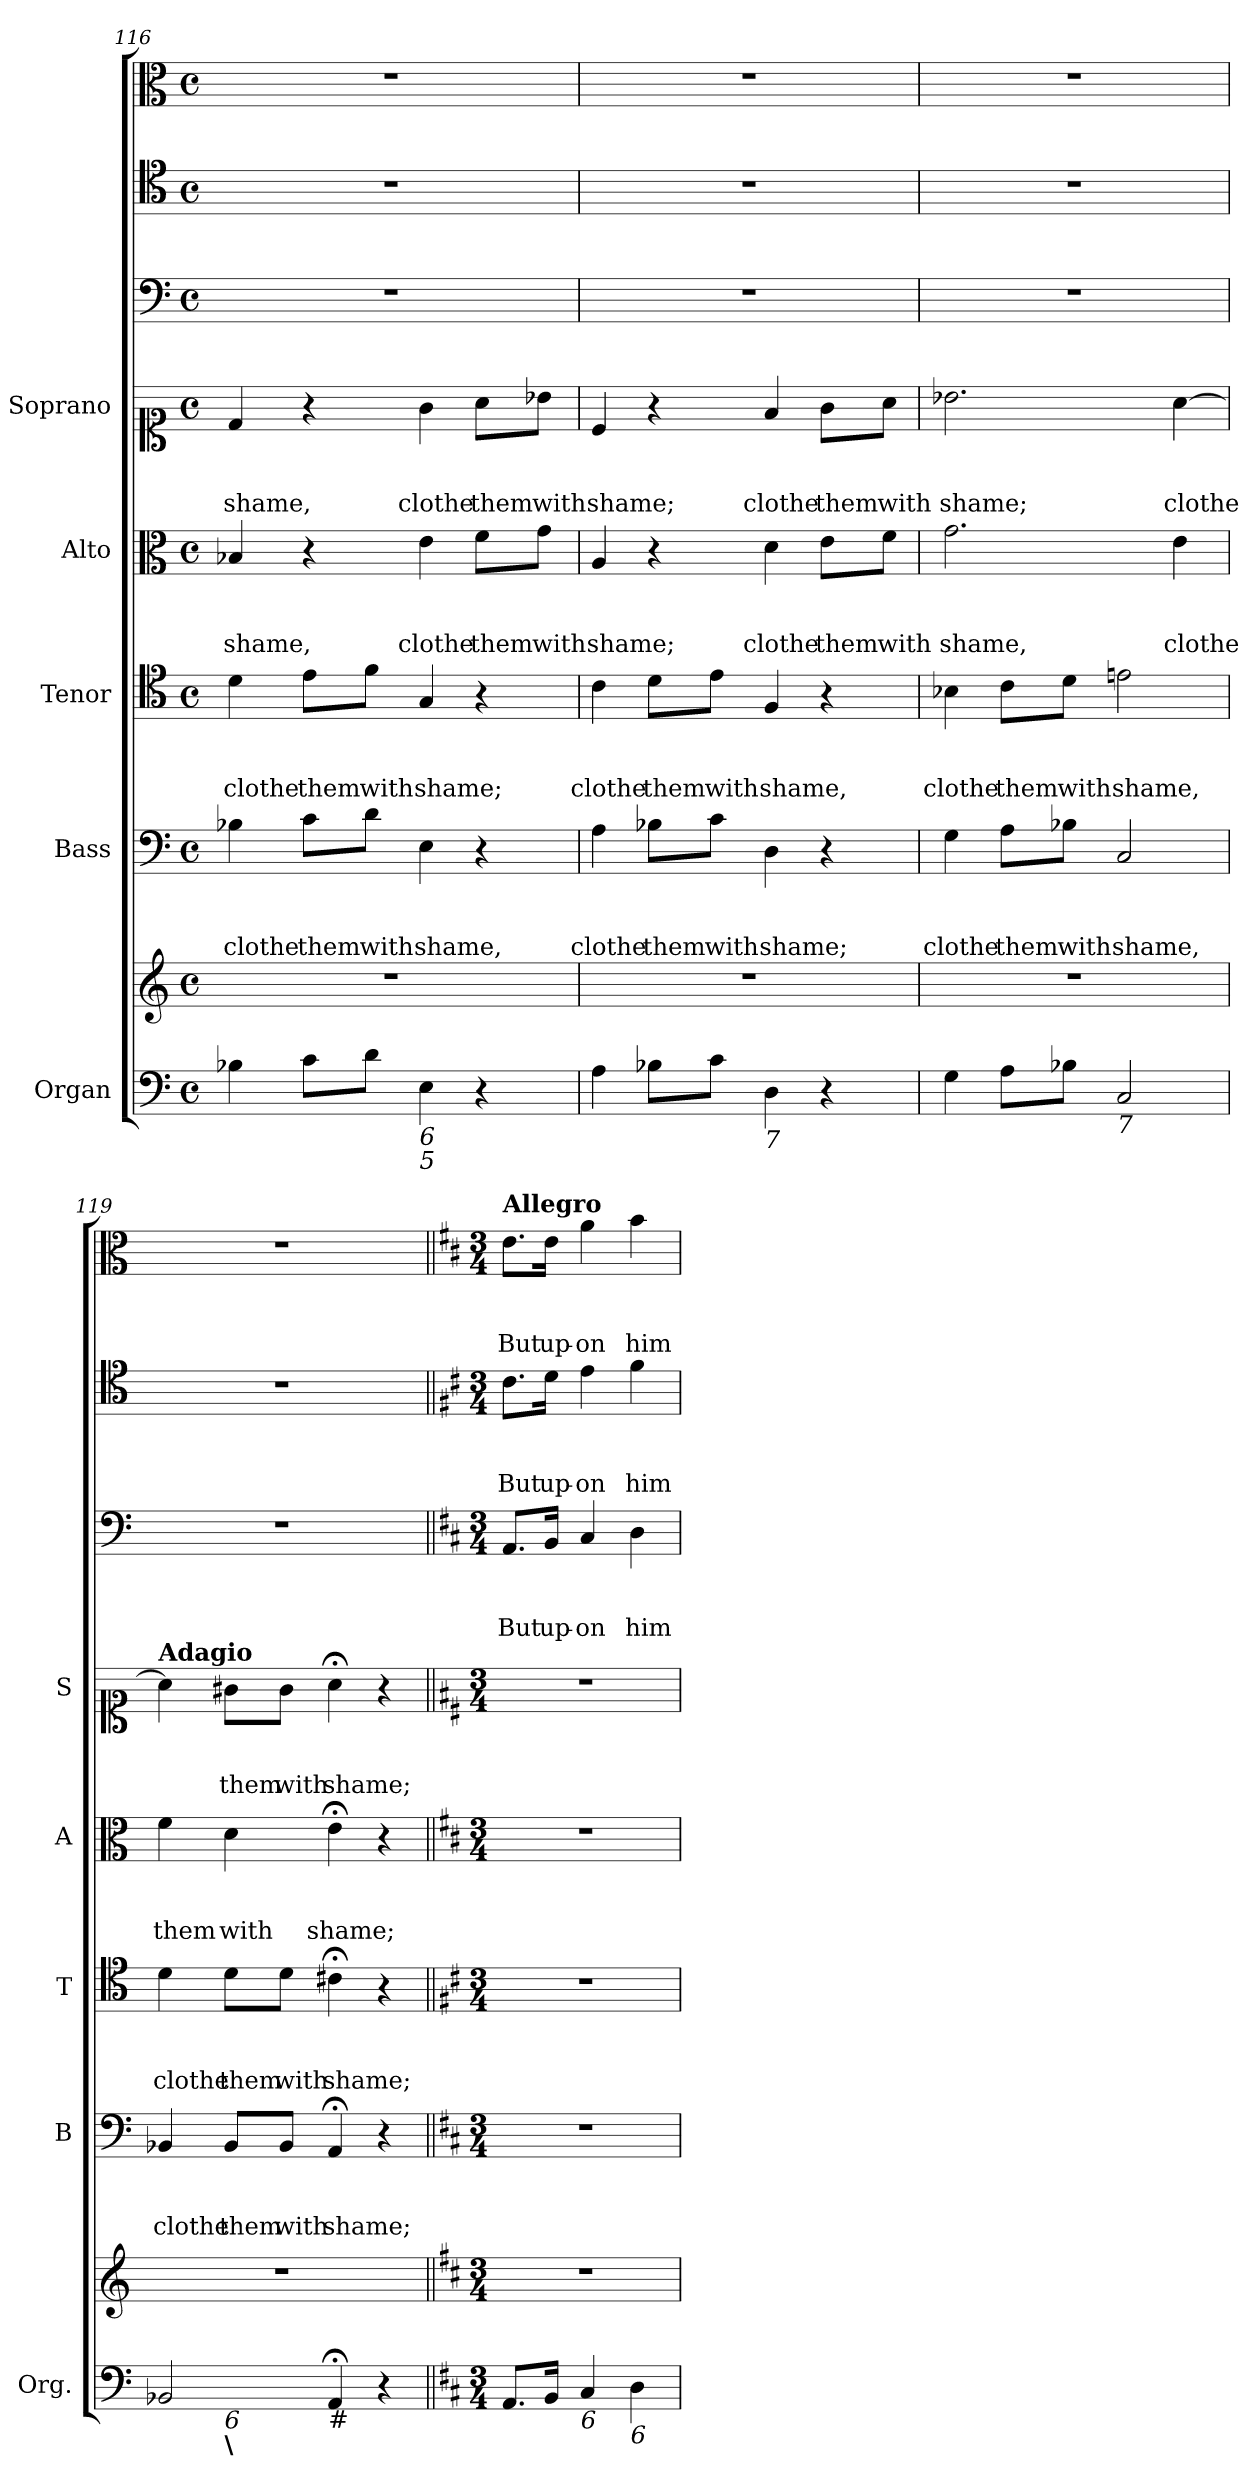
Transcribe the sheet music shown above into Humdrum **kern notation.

**kern	**kern	**kern	**text	**text	**text	**kern	**text	**text	**text	**kern	**text	**text	**text	**kern	**text	**text	**text	**kern	**text	**text	**text	**kern	**text	**text	**text	**kern	**text	**text	**text
*part8	*part8	*part7	*part7	*part7	*part7	*part6	*part6	*part6	*part6	*part5	*part5	*part5	*part5	*part4	*part4	*part4	*part4	*part3	*part3	*part3	*part3	*part2	*part2	*part2	*part2	*part1	*part1	*part1	*part1
*staff9	*staff8	*staff7	*staff7	*staff7	*staff7	*staff6	*staff6	*staff6	*staff6	*staff5	*staff5	*staff5	*staff5	*staff4	*staff4	*staff4	*staff4	*staff3	*staff3	*staff3	*staff3	*staff2	*staff2	*staff2	*staff2	*staff1	*staff1	*staff1	*staff1
*I"Organ	*	*I"Bass	*	*	*	*I"Tenor	*	*	*	*I"Alto	*	*	*	*I"Soprano	*	*	*	*	*	*	*	*	*	*	*	*	*	*	*
*I'Org.	*	*I'B	*	*	*	*I'T	*	*	*	*I'A	*	*	*	*I'S	*	*	*	*	*	*	*	*	*	*	*	*	*	*	*
*clefF4	*clefG2	*clefF4	*	*	*	*clefC4	*	*	*	*clefC3	*	*	*	*clefC1	*	*	*	*clefF4	*	*	*	*clefC4	*	*	*	*clefC3	*	*	*
*k[]	*k[]	*k[]	*	*	*	*k[]	*	*	*	*k[]	*	*	*	*k[]	*	*	*	*k[]	*	*	*	*k[]	*	*	*	*k[]	*	*	*
*C:	*C:	*C:	*	*	*	*C:	*	*	*	*C:	*	*	*	*C:	*	*	*	*C:	*	*	*	*C:	*	*	*	*C:	*	*	*
*M4/4	*M4/4	*M4/4	*	*	*	*M4/4	*	*	*	*M4/4	*	*	*	*M4/4	*	*	*	*M4/4	*	*	*	*M4/4	*	*	*	*M4/4	*	*	*
*met(c)	*met(c)	*met(c)	*	*	*	*met(c)	*	*	*	*met(c)	*	*	*	*met(c)	*	*	*	*met(c)	*	*	*	*met(c)	*	*	*	*met(c)	*	*	*
=116	=116	=116	=116	=116	=116	=116	=116	=116	=116	=116	=116	=116	=116	=116	=116	=116	=116	=116	=116	=116	=116	=116	=116	=116	=116	=116	=116	=116	=116
!	!	!	!	!	!LO:LY:b	!	!	!	!LO:LY:b	!	!	!	!LO:LY:b	!	!	!	!LO:LY:b	!	!	!	!	!	!	!	!	!	!	!	!
4B-X\	1r	4B-X\	.	.	clothe	4d\	.	.	clothe	4B-X/	.	.	shame,	4d/	.	.	shame,	1r	.	.	.	1r	.	.	.	1r	.	.	.
!	!	!	!	!	!LO:LY:b	!	!	!	!LO:LY:b	!	!	!	!	!	!	!	!	!	!	!	!	!	!	!	!	!	!	!	!
8c\L	.	8c\L	.	.	them	8e\L	.	.	them	4r	.	.	.	4r	.	.	.	.	.	.	.	.	.	.	.	.	.	.	.
!	!	!	!	!	!LO:LY:b	!	!	!	!LO:LY:b	!	!	!	!	!	!	!	!	!	!	!	!	!	!	!	!	!	!	!	!
8d\J	.	8d\J	.	.	with	8f\J	.	.	with	.	.	.	.	.	.	.	.	.	.	.	.	.	.	.	.	.	.	.	.
!LO:TX:b:i:t=6	!	!	!	!	!	!	!	!	!	!	!	!	!	!	!	!	!	!	!	!	!	!	!	!	!	!	!	!	!
!LO:TX:b:i:t=5	!	!	!	!	!	!	!	!	!	!	!	!	!	!	!	!	!	!	!	!	!	!	!	!	!	!	!	!	!
!	!	!	!	!	!LO:LY:b	!	!	!	!LO:LY:b	!	!	!	!LO:LY:b	!	!	!	!LO:LY:b	!	!	!	!	!	!	!	!	!	!	!	!
4E\	.	4E\	.	.	shame,	4G/	.	.	shame;	4e\	.	.	clothe	4g\	.	.	clothe	.	.	.	.	.	.	.	.	.	.	.	.
!	!	!	!	!	!	!	!	!	!	!	!	!	!LO:LY:b	!	!	!	!LO:LY:b	!	!	!	!	!	!	!	!	!	!	!	!
4r	.	4r	.	.	.	4r	.	.	.	8f\L	.	.	them	8a\L	.	.	them	.	.	.	.	.	.	.	.	.	.	.	.
!	!	!	!	!	!	!	!	!	!	!	!	!	!LO:LY:b	!	!	!	!LO:LY:b	!	!	!	!	!	!	!	!	!	!	!	!
.	.	.	.	.	.	.	.	.	.	8g\J	.	.	with	8b-X\J	.	.	with	.	.	.	.	.	.	.	.	.	.	.	.
!!LO:LB:g=z
=117	=117	=117	=117	=117	=117	=117	=117	=117	=117	=117	=117	=117	=117	=117	=117	=117	=117	=117	=117	=117	=117	=117	=117	=117	=117	=117	=117	=117	=117
!	!	!	!	!	!LO:LY:b	!	!	!	!LO:LY:b	!	!	!	!LO:LY:b	!	!	!	!LO:LY:b	!	!	!	!	!	!	!	!	!	!	!	!
4A\	1r	4A\	.	.	clothe	4c\	.	.	clothe	4A/	.	.	shame;	4c/	.	.	shame;	1r	.	.	.	1r	.	.	.	1r	.	.	.
!	!	!	!	!	!LO:LY:b	!	!	!	!LO:LY:b	!	!	!	!	!	!	!	!	!	!	!	!	!	!	!	!	!	!	!	!
8B-X\L	.	8B-X\L	.	.	them	8d\L	.	.	them	4r	.	.	.	4r	.	.	.	.	.	.	.	.	.	.	.	.	.	.	.
!	!	!	!	!	!LO:LY:b	!	!	!	!LO:LY:b	!	!	!	!	!	!	!	!	!	!	!	!	!	!	!	!	!	!	!	!
8c\J	.	8c\J	.	.	with	8e\J	.	.	with	.	.	.	.	.	.	.	.	.	.	.	.	.	.	.	.	.	.	.	.
!LO:TX:b:i:t=7	!	!	!	!	!	!	!	!	!	!	!	!	!	!	!	!	!	!	!	!	!	!	!	!	!	!	!	!	!
!	!	!	!	!	!LO:LY:b	!	!	!	!LO:LY:b	!	!	!	!LO:LY:b	!	!	!	!LO:LY:b	!	!	!	!	!	!	!	!	!	!	!	!
4D\	.	4D\	.	.	shame;	4F/	.	.	shame,	4d\	.	.	clothe	4f/	.	.	clothe	.	.	.	.	.	.	.	.	.	.	.	.
!	!	!	!	!	!	!	!	!	!	!	!	!	!LO:LY:b	!	!	!	!LO:LY:b	!	!	!	!	!	!	!	!	!	!	!	!
4r	.	4r	.	.	.	4r	.	.	.	8e\L	.	.	them	8g\L	.	.	them	.	.	.	.	.	.	.	.	.	.	.	.
!	!	!	!	!	!	!	!	!	!	!	!	!	!LO:LY:b	!	!	!	!LO:LY:b	!	!	!	!	!	!	!	!	!	!	!	!
.	.	.	.	.	.	.	.	.	.	8f\J	.	.	with	8a\J	.	.	with	.	.	.	.	.	.	.	.	.	.	.	.
=118	=118	=118	=118	=118	=118	=118	=118	=118	=118	=118	=118	=118	=118	=118	=118	=118	=118	=118	=118	=118	=118	=118	=118	=118	=118	=118	=118	=118	=118
!	!	!	!	!	!LO:LY:b	!	!	!	!LO:LY:b	!	!	!	!LO:LY:b	!	!	!	!LO:LY:b	!	!	!	!	!	!	!	!	!	!	!	!
4G\	1r	4G\	.	.	clothe	4B-X\	.	.	clothe	2.g\	.	.	shame,	2.b-X\	.	.	shame;	1r	.	.	.	1r	.	.	.	1r	.	.	.
!	!	!	!	!	!LO:LY:b	!	!	!	!LO:LY:b	!	!	!	!	!	!	!	!	!	!	!	!	!	!	!	!	!	!	!	!
8A\L	.	8A\L	.	.	them	8c\L	.	.	them	.	.	.	.	.	.	.	.	.	.	.	.	.	.	.	.	.	.	.	.
!	!	!	!	!	!LO:LY:b	!	!	!	!LO:LY:b	!	!	!	!	!	!	!	!	!	!	!	!	!	!	!	!	!	!	!	!
8B-X\J	.	8B-X\J	.	.	with	8d\J	.	.	with	.	.	.	.	.	.	.	.	.	.	.	.	.	.	.	.	.	.	.	.
!LO:TX:b:i:t=7	!	!	!	!	!	!	!	!	!	!	!	!	!	!	!	!	!	!	!	!	!	!	!	!	!	!	!	!	!
!	!	!	!	!	!LO:LY:b	!	!	!	!LO:LY:b	!	!	!	!	!	!	!	!	!	!	!	!	!	!	!	!	!	!	!	!
2C/	.	2C/	.	.	shame,	2en\	.	.	shame,	.	.	.	.	.	.	.	.	.	.	.	.	.	.	.	.	.	.	.	.
!	!	!	!	!	!	!	!	!	!	!	!	!	!LO:LY:b	!	!	!	!LO:LY:b	!	!	!	!	!	!	!	!	!	!	!	!
.	.	.	.	.	.	.	.	.	.	4e\	.	.	clothe	[4a\	.	.	clothe	.	.	.	.	.	.	.	.	.	.	.	.
=119	=119	=119	=119	=119	=119	=119	=119	=119	=119	=119	=119	=119	=119	=119	=119	=119	=119	=119	=119	=119	=119	=119	=119	=119	=119	=119	=119	=119	=119
*	*	*	*	*	*	*	*	*	*	*	*	*	*	*MM90	*	*	*	*	*	*	*	*	*	*	*	*	*	*	*
!	!	!	!	!	!	!	!	!	!	!	!	!	!	!LO:TX:a:B:t=Adagio	!	!	!	!	!	!	!	!	!	!	!	!	!	!	!
!LO:TX:b:i:t=7	!	!	!	!	!	!	!	!	!	!	!	!	!	!	!	!	!	!	!	!	!	!	!	!	!	!	!	!	!
!	!	!	!	!	!LO:LY:b	!	!	!	!LO:LY:b	!	!	!	!LO:LY:b	!	!	!	!	!	!	!	!	!	!	!	!	!	!	!	!
*^	*	*	*	*	*	*	*	*	*	*	*	*	*	*	*	*	*	*	*	*	*	*	*	*	*	*	*	*	*
2BB-X/	4ryy	1r	4BB-X/	.	.	clothe	4d\	.	.	clothe	4f\	.	.	them	4a\]	.	.	.	1r	.	.	.	1r	.	.	.	1r	.	.	.
!	!LO:TX:b:i:t=6	!	!	!	!	!	!	!	!	!	!	!	!	!	!	!	!	!	!	!	!	!	!	!	!	!	!	!	!	!
!	!LO:TX:b:B:t=\	!	!	!	!	!	!	!	!	!	!	!	!	!	!	!	!	!	!	!	!	!	!	!	!	!	!	!	!	!
!	!	!	!	!	!	!LO:LY:b	!	!	!	!LO:LY:b	!	!	!	!LO:LY:b	!	!	!	!LO:LY:b	!	!	!	!	!	!	!	!	!	!	!	!
.	2.ryy	.	8BB-/L	.	.	them	8d\L	.	.	them	4d\	.	.	with	8g#X\L	.	.	them	.	.	.	.	.	.	.	.	.	.	.	.
!	!	!	!	!	!	!LO:LY:b	!	!	!	!LO:LY:b	!	!	!	!	!	!	!	!LO:LY:b	!	!	!	!	!	!	!	!	!	!	!	!
.	.	.	8BB-/J	.	.	with	8d\J	.	.	with	.	.	.	.	8g#\J	.	.	with	.	.	.	.	.	.	.	.	.	.	.	.
!LO:TX:b:t=#	!	!	!	!	!	!	!	!	!	!	!	!	!	!	!	!	!	!	!	!	!	!	!	!	!	!	!	!	!	!
!	!	!	!	!	!	!LO:LY:b	!	!	!	!LO:LY:b	!	!	!	!LO:LY:b	!	!	!	!LO:LY:b	!	!	!	!	!	!	!	!	!	!	!	!
4AA;/	.	.	4AA;/	.	.	shame;	4c#X;<\	.	.	shame;	4e;<\	.	.	shame;	4a;<\	.	.	shame;	.	.	.	.	.	.	.	.	.	.	.	.
4r	.	.	4r	.	.	.	4r	.	.	.	4r	.	.	.	4r	.	.	.	.	.	.	.	.	.	.	.	.	.	.	.
*v	*v	*	*	*	*	*	*	*	*	*	*	*	*	*	*	*	*	*	*	*	*	*	*	*	*	*	*	*	*	*
!!LO:PB:g=z
=120||	=120||	=120||	=120||	=120||	=120||	=120||	=120||	=120||	=120||	=120||	=120||	=120||	=120||	=120||	=120||	=120||	=120||	=120||	=120||	=120||	=120||	=120||	=120||	=120||	=120||	=120||	=120||	=120||	=120||
*k[f#c#]	*k[f#c#]	*k[f#c#]	*	*	*	*k[f#c#]	*	*	*	*k[f#c#]	*	*	*	*k[f#c#]	*	*	*	*k[f#c#]	*	*	*	*k[f#c#]	*	*	*	*k[f#c#]	*	*	*
*D:	*D:	*D:	*	*	*	*D:	*	*	*	*D:	*	*	*	*D:	*	*	*	*D:	*	*	*	*D:	*	*	*	*D:	*	*	*
*M3/4	*M3/4	*M3/4	*	*	*	*M3/4	*	*	*	*M3/4	*	*	*	*M3/4	*	*	*	*M3/4	*	*	*	*M3/4	*	*	*	*M3/4	*	*	*
*	*	*	*	*	*	*	*	*	*	*	*	*	*	*	*	*	*	*	*	*	*	*	*	*	*	*MM100	*	*	*
*^	*	*	*	*	*	*	*	*	*	*	*	*	*	*	*	*	*	*	*	*	*	*	*	*	*	*	*	*	*
!	!	!	!	!	!	!	!	!	!	!	!	!	!	!	!	!	!	!	!	!	!	!	!	!	!	!	!LO:TX:a:B:t=Allegro	!	!	!
!	!	!	!	!	!	!	!	!	!	!	!	!	!	!	!	!	!	!	!	!	!	!LO:LY:b	!	!	!	!LO:LY:b	!	!	!	!LO:LY:b
*v	*v	*	*	*	*	*	*	*	*	*	*	*	*	*	*	*	*	*	*	*	*	*	*	*	*	*	*	*	*	*
8.AA/L	2.r	2.r	.	.	.	2.r	.	.	.	2.r	.	.	.	2.r	.	.	.	8.AA/L	.	.	But	8.c#\L	.	.	But	8.e\L	.	.	But
!	!	!	!	!	!	!	!	!	!	!	!	!	!	!	!	!	!	!	!	!	!LO:LY:b	!	!	!	!LO:LY:b	!	!	!	!LO:LY:b
16BB/Jk	.	.	.	.	.	.	.	.	.	.	.	.	.	.	.	.	.	16BB/Jk	.	.	up-	16d\Jk	.	.	up-	16e\Jk	.	.	up-
!LO:TX:b:i:t=6	!	!	!	!	!	!	!	!	!	!	!	!	!	!	!	!	!	!	!	!	!	!	!	!	!	!	!	!	!
!	!	!	!	!	!	!	!	!	!	!	!	!	!	!	!	!	!	!	!	!	!LO:LY:b	!	!	!	!LO:LY:b	!	!	!	!LO:LY:b
4C#/	.	.	.	.	.	.	.	.	.	.	.	.	.	.	.	.	.	4C#/	.	.	-on	4e\	.	.	-on	4a\	.	.	-on
!LO:TX:b:i:t=6	!	!	!	!	!	!	!	!	!	!	!	!	!	!	!	!	!	!	!	!	!	!	!	!	!	!	!	!	!
!	!	!	!	!	!	!	!	!	!	!	!	!	!	!	!	!	!	!	!	!	!LO:LY:b	!	!	!	!LO:LY:b	!	!	!	!LO:LY:b
4D\	.	.	.	.	.	.	.	.	.	.	.	.	.	.	.	.	.	4D\	.	.	him-	4f#\	.	.	him-	4b\	.	.	him-
=	=	=	=	=	=	=	=	=	=	=	=	=	=	=	=	=	=	=	=	=	=	=	=	=	=	=	=	=	=
*-	*-	*-	*-	*-	*-	*-	*-	*-	*-	*-	*-	*-	*-	*-	*-	*-	*-	*-	*-	*-	*-	*-	*-	*-	*-	*-	*-	*-	*-
